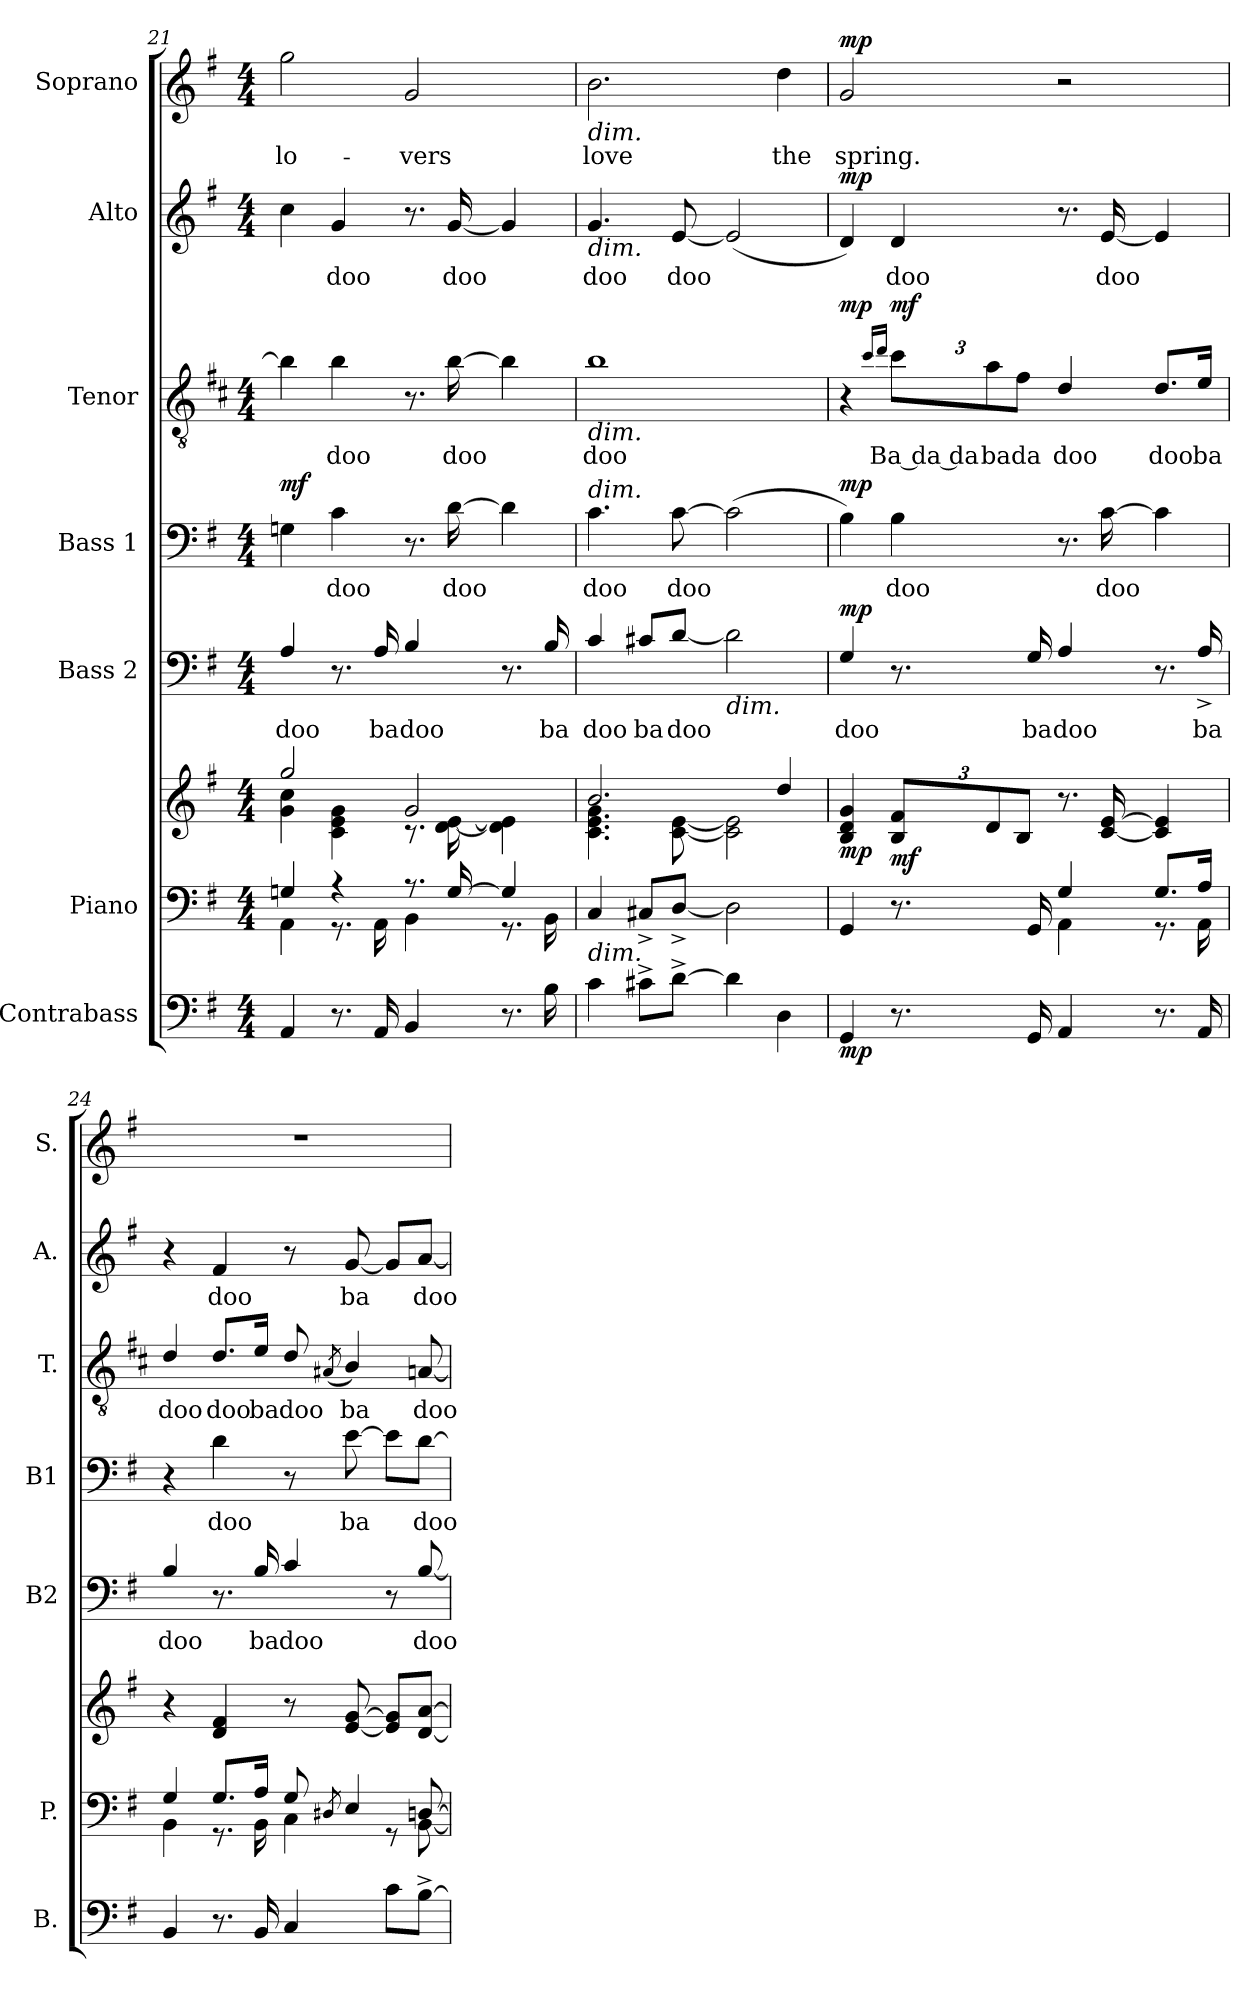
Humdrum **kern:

**kern	**dynam	**kern	**kern	**dynam	**kern	**text	**dynam	**kern	**text	**dynam	**kern	**text	**dynam	**kern	**text	**dynam	**kern	**text	**dynam
*part7	*part7	*part6	*part6	*part6	*part5	*part5	*part5	*part4	*part4	*part4	*part3	*part3	*part3	*part2	*part2	*part2	*part1	*part1	*part1
*staff8	*staff8	*staff7	*staff6	*staff6/7	*staff5	*staff5	*staff5	*staff4	*staff4	*staff4	*staff3	*staff3	*staff3	*staff2	*staff2	*staff2	*staff1	*staff1	*staff1
*I"Contrabass	*	*I"Piano	*	*	*I"Bass 2	*	*	*I"Bass 1	*	*	*I"Tenor	*	*	*I"Alto	*	*	*I"Soprano	*	*
*I'B.	*	*I'P.	*	*	*I'B2	*	*	*I'B1	*	*	*I'T.	*	*	*I'A.	*	*	*I'S.	*	*
!!LO:PB:g=z
*clefF4	*	*clefF4	*clefG2	*	*clefF4	*	*	*clefF4	*	*	*clefGv2	*	*	*clefG2	*	*	*clefG2	*	*
*	*	*	*	*	*ITrd12c21	*	*	*	*	*	*ITrd4c7	*	*	*	*	*	*	*	*
*k[f#]	*	*k[f#]	*k[f#]	*	*k[f#]	*	*	*k[f#]	*	*	*k[f#]	*	*	*k[f#]	*	*	*k[f#]	*	*
*M4/4	*	*M4/4	*M4/4	*	*M4/4	*	*	*M4/4	*	*	*M4/4	*	*	*M4/4	*	*	*M4/4	*	*
=21	=21	=21	=21	=21	=21	=21	=21	=21	=21	=21	=21	=21	=21	=21	=21	=21	=21	=21	=21
*	*	*^	*^	*	*	*	*	*	*	*	*	*	*	*	*	*	*	*	*
!	!	!	!	!	!	!	!	!LO:LY:b	!	!	!	!LO:DY:b	!	!	!	!	!	!	!	!LO:LY:b	!
4AA/	.	4Gn/	4AA\	2gg/	4g\ 4cc\	.	4AA/	doo	.	4Gn\	.	mf	4e\]	.	.	4cc\	.	.	2gg\	lo-	.
!	!	!	!	!	!	!	!	!	!	!	!LO:LY:b	!	!	!LO:LY:b	!	!	!LO:LY:b	!	!	!	!
8.r	.	4r	8.r	.	4c\ 4e\ 4g\	.	8.r	.	.	4c\	doo	.	4e\	doo	.	4g/	doo	.	.	.	.
!	!	!	!	!	!	!	!	!LO:LY:b	!	!	!	!	!	!	!	!	!	!	!	!	!
16AA/	.	.	16AA\	.	.	.	16AA/	ba	.	.	.	.	.	.	.	.	.	.	.	.	.
!	!	!	!	!	!	!	!	!LO:LY:b	!	!	!	!	!	!	!	!	!	!	!	!LO:LY:b	!
4BB/	.	8.r	4BB\	2g/	8.r	.	4BB/	doo	.	8.r	.	.	8.r	.	.	8.r	.	.	2g/	-vers	.
!	!	!	!	!	!	!	!	!	!	!	!LO:LY:b	!	!	!LO:LY:b	!	!	!LO:LY:b	!	!	!	!
.	.	[16G/	.	.	[16d\ [16e\	.	.	.	.	[16d\	doo	.	[16e\	doo	.	[16g/	doo	.	.	.	.
8.r	.	4G/]	8.r	.	4d\] 4e\]	.	8.r	.	.	4d\]	.	.	4e\]	.	.	4g/]	.	.	.	.	.
!	!	!	!	!	!	!	!	!LO:LY:b	!	!	!	!	!	!	!	!	!	!	!	!	!
16B\	.	.	16BB\	.	.	.	16BB/	ba	.	.	.	.	.	.	.	.	.	.	.	.	.
=22	=22	=22	=22	=22	=22	=22	=22	=22	=22	=22	=22	=22	=22	=22	=22	=22	=22	=22	=22	=22	=22
!	!	!	!	!	!	!	!	!	!	!	!	!	!	!	!	!	!	!	!LO:TX:b:i:t=dim.	!	!
!	!	!	!	!	!	!	!	!	!	!	!	!	!	!	!	!LO:TX:b:i:t=dim.	!	!	!	!	!
!	!	!	!	!	!	!	!	!	!	!	!	!	!LO:TX:b:i:t=dim.	!	!	!	!	!	!	!	!
!	!	!	!	!	!	!	!	!	!	!LO:TX:a:i:t=dim.	!	!	!	!	!	!	!	!	!	!	!
!	!	!LO:TX:a:i:t=dim.	!	!	!	!	!	!	!	!	!	!	!	!	!	!	!	!	!	!	!
!LO:TX:a:i:t=dim.	!	!	!	!	!	!	!	!	!	!	!	!	!	!	!	!	!	!	!	!	!
!	!	!	!	!	!	!	!	!LO:LY:b	!	!	!LO:LY:b	!	!	!LO:LY:b	!	!	!LO:LY:b	!	!	!LO:LY:b	!
*	*	*v	*v	*	*	*	*	*	*	*	*	*	*	*	*	*	*	*	*	*	*
4c\	.	4C/	2.b/	4.c\ 4.e\ 4.g\	.	4C/	doo	.	4.c\	doo	.	1e	doo	.	4.g/	doo	.	2.b\	love	.
!	!	!	!	!	!	!	!LO:LY:b	!	!	!	!	!	!	!	!	!	!	!	!	!
8c#X^\L	.	8C#X^/L	.	.	.	8C#X/L	ba	.	.	.	.	.	.	.	.	.	.	.	.	.
!	!	!	!	!	!	!	!LO:LY:b	!	!	!LO:LY:b	!	!	!	!	!	!LO:LY:b	!	!	!	!
[8d^\J	.	[8D^/J	.	[8c\ [8e\	.	[8D/J	doo	.	[8c\	doo	.	.	.	.	[8e/	doo	.	.	.	.
!	!	!	!	!	!	!LO:TX:b:i:t=dim.	!	!	!	!	!	!	!	!	!	!	!	!	!	!
4d\]	.	2D\]	.	2c\] 2e\]	.	2D\]	.	.	(>2c\]	.	.	.	.	.	(<2e/]	.	.	.	.	.
!	!	!	!	!	!	!	!	!	!	!	!	!	!	!	!	!	!	!	!LO:LY:b	!
4D\	.	.	4dd/	.	.	.	.	.	.	.	.	.	.	.	.	.	.	4dd\	the	.
*	*	*	*v	*v	*	*	*	*	*	*	*	*	*	*	*	*	*	*	*	*
=23	=23	=23	=23	=23	=23	=23	=23	=23	=23	=23	=23	=23	=23	=23	=23	=23	=23	=23	=23
*	*	*^	*	*	*	*	*	*	*	*	*	*	*	*	*	*	*	*	*
!	!LO:DY:b	!	!	!	!LO:DY:b	!	!LO:LY:b	!LO:DY:b	!	!	!LO:DY:a	!	!	!LO:DY:a	!	!	!LO:DY:b	!	!LO:LY:b	!LO:DY:b
4GG/	mp	4GG/	2ryy	4B/ 4d/ 4g/	mp	4GG/	doo	mp	4B\)	.	mp	4r	.	mp	4d/)	.	mp	2g/	spring.	mp
.	.	.	.	.	.	.	.	.	.	.	.	16qf#/LL	.	.	.	.	.	.	.	.
.	.	.	.	.	.	.	.	.	.	.	.	16qg/JJ	.	.	.	.	.	.	.	.
*	*	*	*	*Xbrackettup	*	*	*	*	*	*	*	*	*	*	*	*	*	*	*	*
!	!	!	!	!	!	!	!	!	!	!LO:LY:b	!	!	!	!	!	!	!	!	!	!
*	*	*	*	*	*	*	*	*	*	*	*	*Xbrackettup	*	*	*	*	*	*	*	*
!	!	!	!	!	!LO:DY:b	!	!	!	!	!	!	!	!LO:LY:b	!LO:DY:a	!	!LO:LY:b	!	!	!	!
8.r	.	8.r	.	12B/ 12f#/L	mf	8.r	.	.	4B\	doo	.	12f#\L	Ba da da	mf	4d/	doo	.	.	.	.
!	!	!	!	!	!	!	!	!	!	!	!	!	!LO:LY:b	!	!	!	!	!	!	!
.	.	.	.	12d/	.	.	.	.	.	.	.	12d\	ba	.	.	.	.	.	.	.
!	!	!	!	!	!	!	!	!	!	!	!	!	!LO:LY:b	!	!	!	!	!	!	!
.	.	.	.	12B/J	.	.	.	.	.	.	.	12B\J	da	.	.	.	.	.	.	.
!	!	!	!	!	!	!	!LO:LY:b	!	!	!	!	!	!	!	!	!	!	!	!	!
16GG/	.	16GG/	.	.	.	16GG/	ba	.	.	.	.	.	.	.	.	.	.	.	.	.
!	!	!	!	!	!	!	!LO:LY:b	!	!	!	!	!	!LO:LY:b	!	!	!	!	!	!	!
4AA/	.	4G/	4AA\	8.r	.	4AA/	doo	.	8.r	.	.	4G/	doo	.	8.r	.	.	2r	.	.
!	!	!	!	!	!	!	!	!	!	!LO:LY:b	!	!	!	!	!	!LO:LY:b	!	!	!	!
.	.	.	.	[16c/ [16e/	.	.	.	.	[16c\	doo	.	.	.	.	[16e/	doo	.	.	.	.
!	!	!	!	!	!	!	!	!	!	!	!	!	!LO:LY:b	!	!	!	!	!	!	!
8.r	.	8.G/L	8.r	4c/] 4e/]	.	8.r	.	.	4c\]	.	.	8.G/L	doo	.	4e/]	.	.	.	.	.
!	!	!	!	!	!	!	!LO:LY:b	!	!	!	!	!	!LO:LY:b	!	!	!	!	!	!	!
16AA/	.	16A/Jk	16AA\	.	.	16AA^/	ba	.	.	.	.	16A/Jk	ba	.	.	.	.	.	.	.
=24	=24	=24	=24	=24	=24	=24	=24	=24	=24	=24	=24	=24	=24	=24	=24	=24	=24	=24	=24	=24
!	!	!	!	!	!	!	!LO:LY:b	!	!	!	!	!	!LO:LY:b	!	!	!	!	!	!	!
4BB/	.	4G/	4BB\	4r	.	4BB/	doo	.	4r	.	.	4G/	doo	.	4r	.	.	1r	.	.
!	!	!	!	!	!	!	!	!	!	!LO:LY:b	!	!	!LO:LY:b	!	!	!LO:LY:b	!	!	!	!
8.r	.	8.G/L	8.r	4d/ 4f#/	.	8.r	.	.	4d\	doo	.	8.G/L	doo	.	4f#/	doo	.	.	.	.
!	!	!	!	!	!	!	!LO:LY:b	!	!	!	!	!	!LO:LY:b	!	!	!	!	!	!	!
16BB/	.	16A/Jk	16BB\	.	.	16BB/	ba	.	.	.	.	16A/Jk	ba	.	.	.	.	.	.	.
!	!	!	!	!	!	!	!LO:LY:b	!	!	!	!	!	!LO:LY:b	!	!	!	!	!	!	!
4C/	.	8G/	4C\	8r	.	4C/	doo	.	8r	.	.	8G/	doo	.	8r	.	.	.	.	.
.	.	8qD#X/	.	.	.	.	.	.	.	.	.	(<8qD#X/	.	.	.	.	.	.	.	.
!	!	!	!	!	!	!	!	!	!	!LO:LY:b	!	!	!LO:LY:b	!	!	!LO:LY:b	!	!	!	!
.	.	4E/	.	[8e/ [8g/	.	.	.	.	[8e\	ba	.	4E/)	ba	.	[8g/	ba	.	.	.	.
8c\L	.	.	8r	8e/] 8g/]L	.	8r	.	.	8e\L]	.	.	.	.	.	8g/L]	.	.	.	.	.
!	!	!	!	!	!	!	!LO:LY:b	!	!	!LO:LY:b	!	!	!LO:LY:b	!	!	!LO:LY:b	!	!	!	!
[8B^\J	.	[8Dn/	[8BB\	[8d/ [8a/J	.	[8BB/	doo	.	[8d\J	doo	.	[8Dn/	doo	.	[8a/J	doo	.	.	.	.
*	*	*v	*v	*	*	*	*	*	*	*	*	*	*	*	*	*	*	*	*	*
=	=	=	=	=	=	=	=	=	=	=	=	=	=	=	=	=	=	=	=
*-	*-	*-	*-	*-	*-	*-	*-	*-	*-	*-	*-	*-	*-	*-	*-	*-	*-	*-	*-
